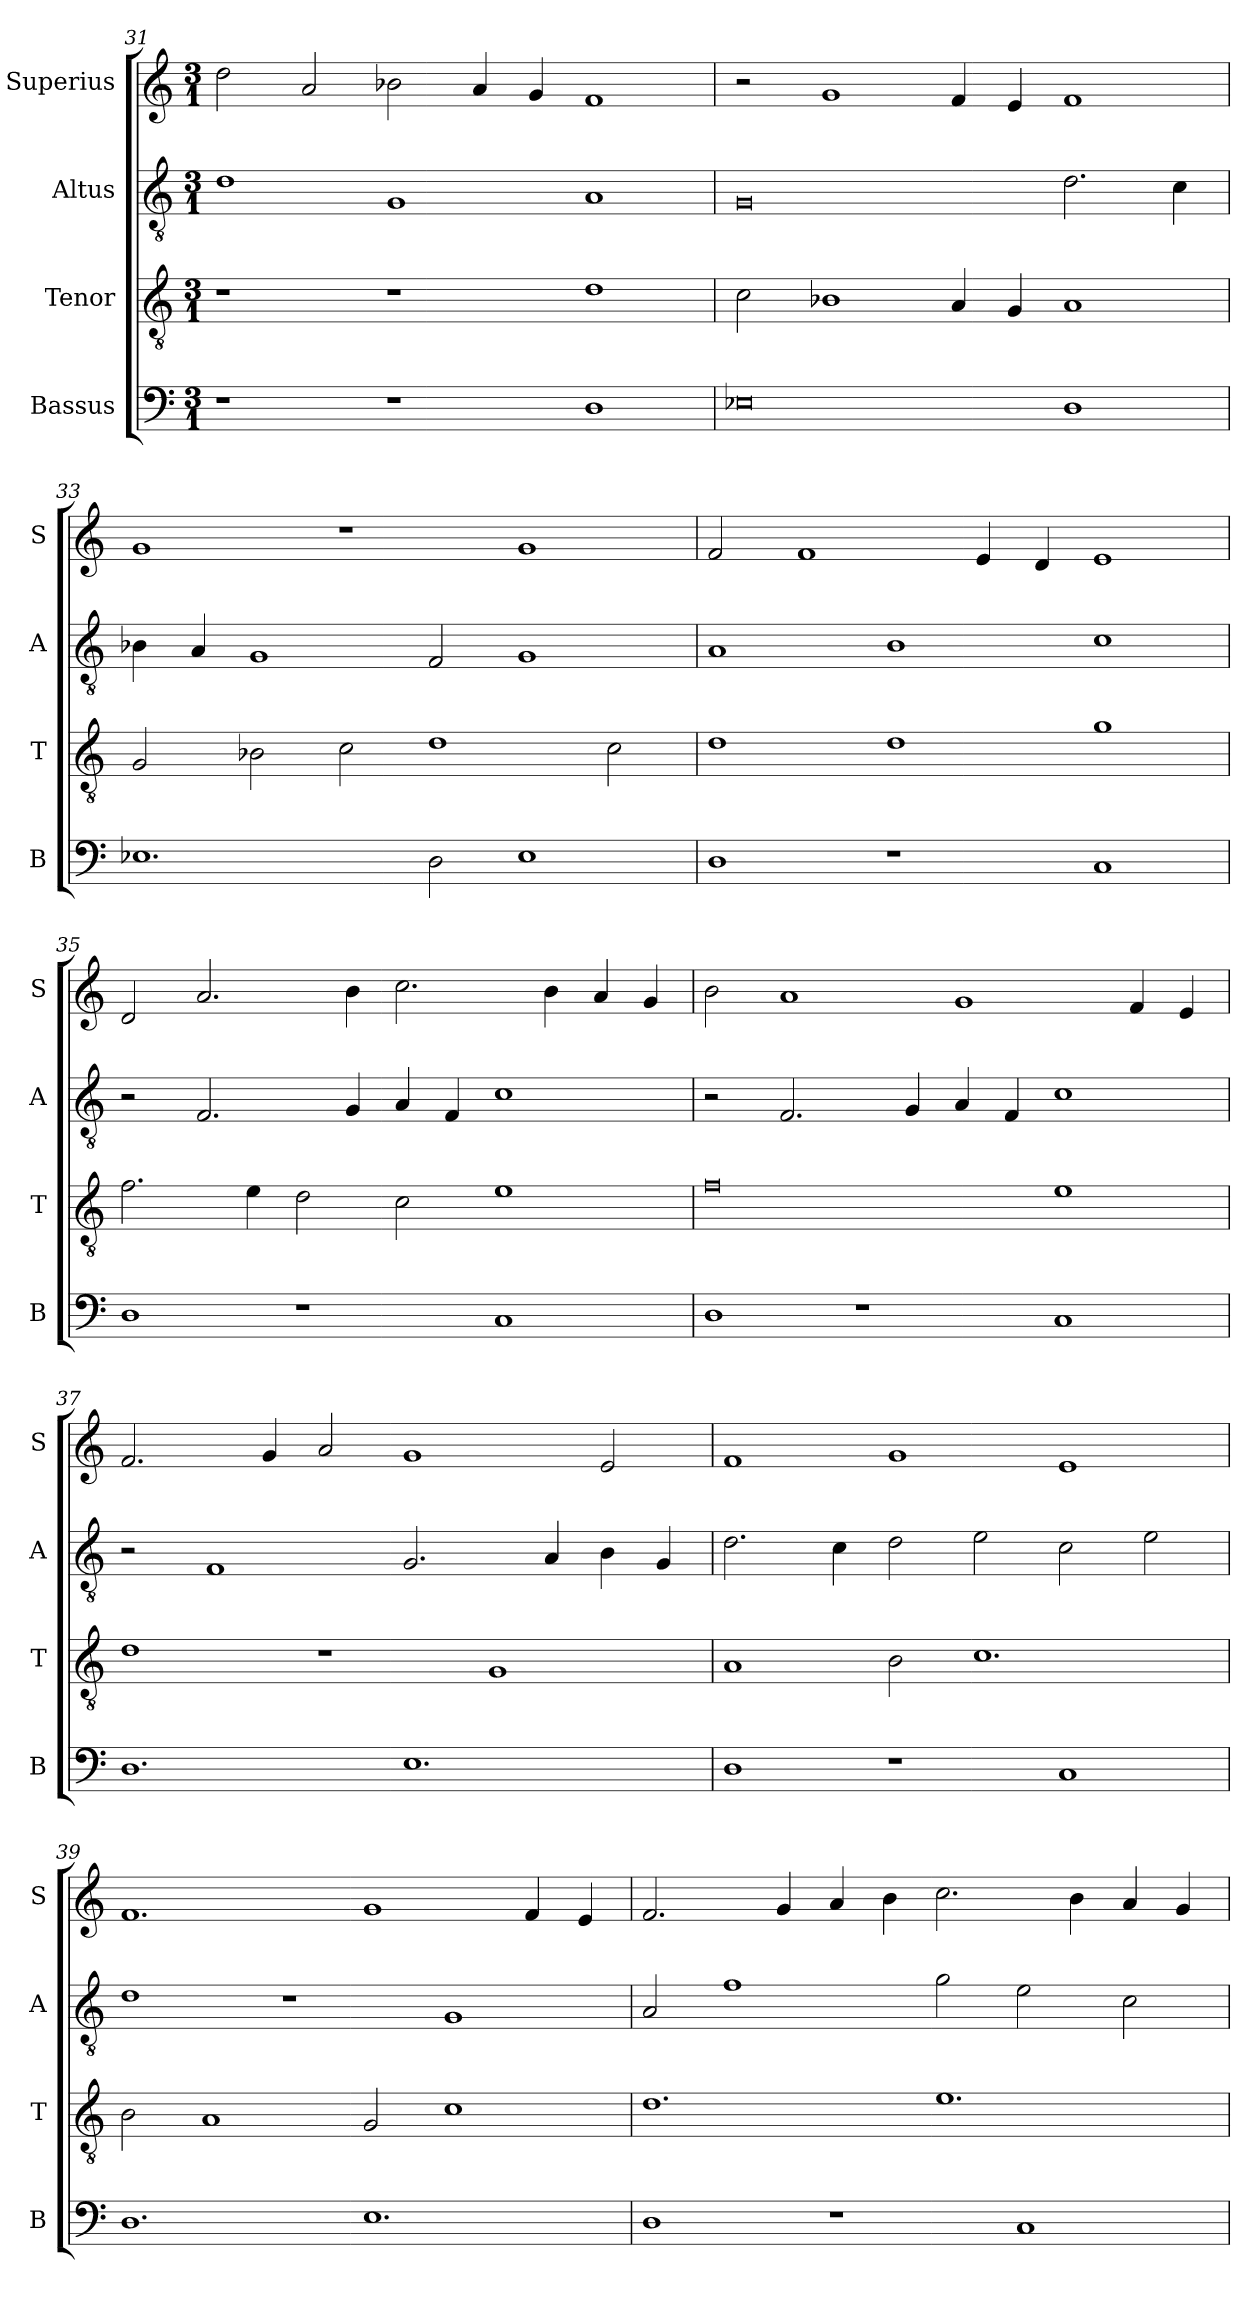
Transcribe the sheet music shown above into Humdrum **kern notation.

**kern	**kern	**kern	**kern
*part4	*part3	*part2	*part1
*staff4	*staff3	*staff2	*staff1
*I"Bassus	*I"Tenor	*I"Altus	*I"Superius
*I'B	*I'T	*I'A	*I'S
*clefF4	*clefGv2	*clefGv2	*clefG2
*k[]	*k[]	*k[]	*k[]
*M3/1	*M3/1	*M3/1	*M3/1
=31	=31	=31	=31
1r	1r	1d	2dd\
.	.	.	2a/
1r	1r	1G	2b-X\
.	.	.	4a/
.	.	.	4g/
1D	1d	1A	1f
=32	=32	=32	=32
0E-X	2c\	0G	2r
.	1B-X	.	1g
.	4A/	.	4f/
.	4G/	.	4e/
1D	1A	2.d\	1f
.	.	4c\	.
=33	=33	=33	=33
1.E-X	2G/	4B-X\	1g
.	.	4A/	.
.	2B-X\	1G	.
.	2c\	.	1r
2D\	1d	2F/	.
1E-	.	1G	1g
.	2c\	.	.
=34	=34	=34	=34
1D	1d	1A	2f/
.	.	.	1f
1r	1d	1B	.
.	.	.	4e/
.	.	.	4d/
1C	1g	1c	1e
=35	=35	=35	=35
1D	2.f\	2r	2d/
.	.	2.F/	2.a/
.	4e\	.	.
1r	2d\	.	.
.	.	4G/	4b\
.	2c\	4A/	2.cc\
.	.	4F/	.
1C	1e	1c	.
.	.	.	4b\
.	.	.	4a/
.	.	.	4g/
=36	=36	=36	=36
1D	0f	2r	2b\
.	.	2.F/	1a
1r	.	.	.
.	.	4G/	.
.	.	4A/	1g
.	.	4F/	.
1C	1e	1c	.
.	.	.	4f/
.	.	.	4e/
=37	=37	=37	=37
1.D	1d	2r	2.f/
.	.	1F	.
.	.	.	4g/
.	1r	.	2a/
1.E	.	2.G/	1g
.	1G	.	.
.	.	4A/	.
.	.	4B\	2e/
.	.	4G/	.
=38	=38	=38	=38
1D	1A	2.d\	1f
.	.	4c\	.
1r	2B\	2d\	1g
.	1.c	2e\	.
1C	.	2c\	1e
.	.	2e\	.
=39	=39	=39	=39
1.D	2B\	1d	1.f
.	1A	.	.
.	.	1r	.
1.E	2G/	.	1g
.	1c	1G	.
.	.	.	4f/
.	.	.	4e/
=40	=40	=40	=40
1D	1.d	2A/	2.f/
.	.	1f	.
.	.	.	4g/
1r	.	.	4a/
.	.	.	4b\
.	1.e	2g\	2.cc\
1C	.	2e\	.
.	.	.	4b\
.	.	2c\	4a/
.	.	.	4g/
=	=	=	=
*-	*-	*-	*-
